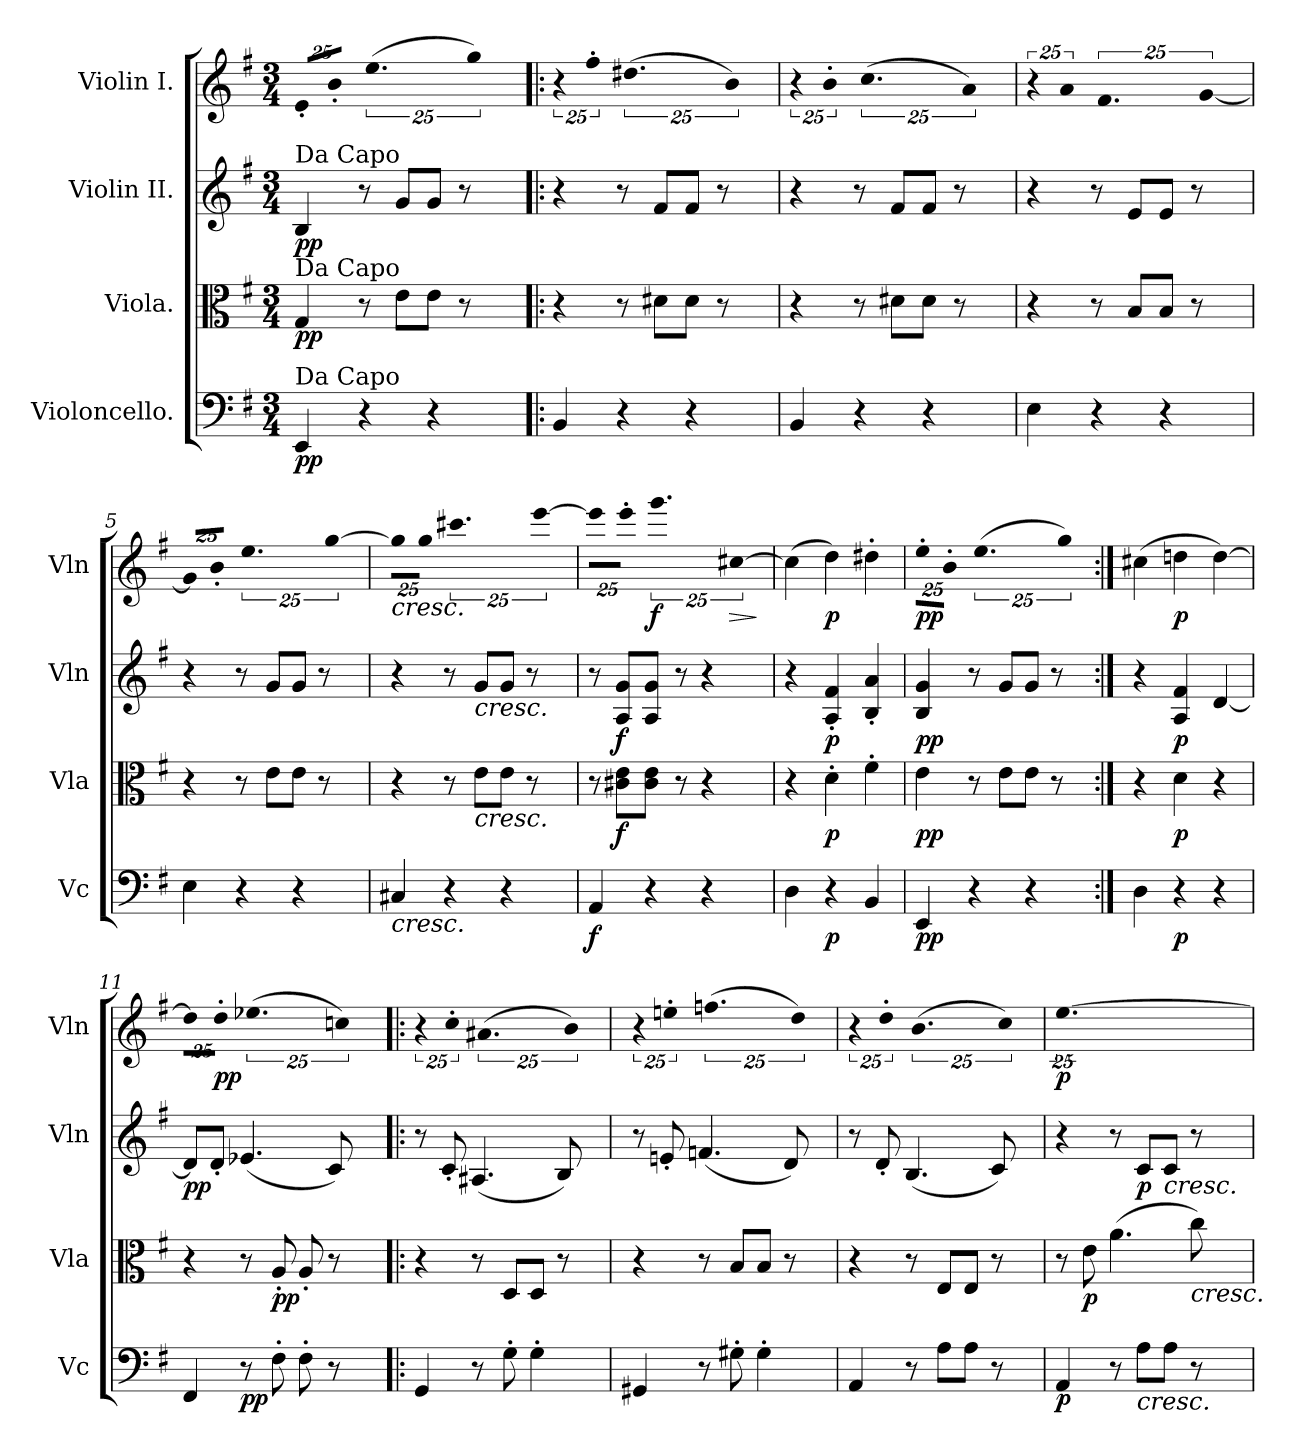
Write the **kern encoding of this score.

**kern	**dynam	**kern	**dynam	**kern	**dynam	**kern	**dynam
*part4	*part4	*part3	*part3	*part2	*part2	*part1	*part1
*staff4	*staff4	*staff3	*staff3	*staff2	*staff2	*staff1	*staff1
*I"Violoncello.	*	*I"Viola.	*	*I"Violin II.	*	*I"Violin I.	*
*I'Vc	*	*I'Vla	*	*I'Vln	*	*I'Vln	*
*clefF4	*	*clefC3	*	*clefG2	*	*clefG2	*
*k[f#]	*	*k[f#]	*	*k[f#]	*	*k[f#]	*
*G:	*	*G:	*	*G:	*	*G:	*
*M3/4	*	*M3/4	*	*M3/4	*	*M3/4	*
=1	=1	=1	=1	=1	=1	=1	=1
!	!	!	!	!LO:TX:a:t=Da Capo	!	!	!
!	!	!LO:TX:a:t=Da Capo	!	!	!	!	!
!LO:TX:a:t=Da Capo	!	!	!	!	!	!	!
!	!LO:DY:b	!	!LO:DY:b	!	!LO:DY:b	!LO:N:vis=8	!LO:DY:a
4EE/	pp	4G/	pp	4B/	pp	100%13e'/L	Allegretto
!	!	!	!	!	!	!LO:N:vis=8	!
.	.	.	.	.	.	100%13b'/J	.
4r	.	8r	.	8r	.	.	.
!	!	!	!	!	!	!LO:N:vis=4.	!
.	.	.	.	.	.	(50%19ee\	.
.	.	8e\L	.	8g/L	.	.	.
4r	.	8e\J	.	8g/J	.	.	.
.	.	8r	.	8r	.	.	.
!	!	!	!	!	!	!LO:N:vis=8	!
.	.	.	.	.	.	100%13gg\)	.
50ryy	.	50ryy	.	50ryy	.	.	.
=2!|:	=2!|:	=2!|:	=2!|:	=2!|:	=2!|:	=2!|:	=2!|:
!	!	!	!	!	!	!LO:N:vis=8	!
4BB/	.	4r	.	4r	.	100%13r	.
!	!	!	!	!	!	!LO:N:vis=8	!
.	.	.	.	.	.	100%13ff#'\	.
4r	.	8r	.	8r	.	.	.
!	!	!	!	!	!	!LO:N:vis=4.	!
.	.	.	.	.	.	(50%19dd#X\	.
.	.	8d#X\L	.	8f#/L	.	.	.
4r	.	8d#\J	.	8f#/J	.	.	.
.	.	8r	.	8r	.	.	.
!	!	!	!	!	!	!LO:N:vis=8	!
.	.	.	.	.	.	100%13b\)	.
50ryy	.	50ryy	.	50ryy	.	.	.
=3	=3	=3	=3	=3	=3	=3	=3
!	!	!	!	!	!	!LO:N:vis=8	!
4BB/	.	4r	.	4r	.	100%13r	.
!	!	!	!	!	!	!LO:N:vis=8	!
.	.	.	.	.	.	100%13b'\	.
4r	.	8r	.	8r	.	.	.
!	!	!	!	!	!	!LO:N:vis=4.	!
.	.	.	.	.	.	(50%19cc\	.
.	.	8d#X\L	.	8f#/L	.	.	.
4r	.	8d#\J	.	8f#/J	.	.	.
.	.	8r	.	8r	.	.	.
!	!	!	!	!	!	!LO:N:vis=8	!
.	.	.	.	.	.	100%13a/)	.
50ryy	.	50ryy	.	50ryy	.	.	.
=4	=4	=4	=4	=4	=4	=4	=4
!	!	!	!	!	!	!LO:N:vis=8	!
4E\	.	4r	.	4r	.	100%13r	.
!	!	!	!	!	!	!LO:N:vis=8	!
.	.	.	.	.	.	100%13a/	.
4r	.	8r	.	8r	.	.	.
!	!	!	!	!	!	!LO:N:vis=4.	!
.	.	.	.	.	.	50%19f#/	.
.	.	8B/L	.	8e/L	.	.	.
4r	.	8B/J	.	8e/J	.	.	.
.	.	8r	.	8r	.	.	.
!	!	!	!	!	!	!LO:N:vis=8	!
.	.	.	.	.	.	[100%13g/	.
50ryy	.	50ryy	.	50ryy	.	.	.
=5	=5	=5	=5	=5	=5	=5	=5
!	!	!	!	!	!	!LO:N:vis=8	!
4E\	.	4r	.	4r	.	100%13g/L]	.
!	!	!	!	!	!	!LO:N:vis=8	!
.	.	.	.	.	.	100%13b'/J	.
4r	.	8r	.	8r	.	.	.
!	!	!	!	!	!	!LO:N:vis=4.	!
.	.	.	.	.	.	50%19ee\	.
.	.	8e\L	.	8g/L	.	.	.
4r	.	8e\J	.	8g/J	.	.	.
.	.	8r	.	8r	.	.	.
!	!	!	!	!	!	!LO:N:vis=8	!
.	.	.	.	.	.	[100%13gg\	.
50ryy	.	50ryy	.	50ryy	.	.	.
=6	=6	=6	=6	=6	=6	=6	=6
!	!	!	!	!	!	!LO:TX:b:i:t=cresc.	!
!LO:TX:b:i:t=cresc.	!	!	!	!	!	!	!
!	!	!	!	!	!	!LO:N:vis=8	!
4C#X/	.	4r	.	4r	.	100%13gg\L]	.
!	!	!	!	!	!	!LO:N:vis=8	!
.	.	.	.	.	.	100%13gg\J	.
4r	.	8r	.	8r	.	.	.
!	!	!	!	!	!	!LO:N:vis=4.	!
.	.	.	.	.	.	50%19ccc#X\	.
!	!	!	!	!LO:TX:b:i:t=cresc.	!	!	!
!	!	!LO:TX:b:i:t=cresc.	!	!	!	!	!
.	.	8e\L	.	8g/L	.	.	.
4r	.	8e\J	.	8g/J	.	.	.
.	.	8r	.	8r	.	.	.
!	!	!	!	!	!	!LO:N:vis=8	!
.	.	.	.	.	.	[100%13eee\	.
50ryy	.	50ryy	.	50ryy	.	.	.
=7	=7	=7	=7	=7	=7	=7	=7
!	!LO:DY:b	!	!	!	!	!LO:N:vis=8	!
4AA/	f	8r	.	8r	.	100%13eee\L]	.
!	!	!	!LO:DY:b	!	!LO:DY:b	!	!
.	.	8c#X\ 8e\L	f	8A/ 8g/L	f	.	.
!	!	!	!	!	!	!LO:N:vis=8	!
.	.	.	.	.	.	100%13eee'\J	.
4r	.	8c#\ 8e\J	.	8A/ 8g/J	.	.	.
!	!	!	!	!	!	!LO:N:vis=4.	!LO:DY:b
.	.	.	.	.	.	50%19ggg\	f
.	.	8r	.	8r	.	.	.
4r	.	4r	.	4r	.	.	.
!	!	!	!	!	!	!LO:N:vis=8	!LO:HP:b
.	.	.	.	.	.	[100%13cc#X\	>
50ryy	.	50ryy	.	50ryy	.	.	.
.	.	.	.	.	.	.	]
=8	=8	=8	=8	=8	=8	=8	=8
4D\	.	4r	.	4r	.	(4cc#\]	.
!	!LO:DY:b	!	!LO:DY:b	!	!LO:DY:b	!	!LO:DY:b
4r	p	4d'\	p	4A'/ 4f#'/	p	4dd\)	p
4BB/	.	4f#'\	.	4B'/ 4a'/	.	4dd#X'\	.
=9	=9	=9	=9	=9	=9	=9	=9
!	!LO:DY:b	!	!LO:DY:b	!	!LO:DY:b	!LO:N:vis=8	!LO:DY:b
4EE/	pp	4e\	pp	4B/ 4g/	pp	100%13ee'\L	pp
!	!	!	!	!	!	!LO:N:vis=8	!
.	.	.	.	.	.	100%13b'\J	.
4r	.	8r	.	8r	.	.	.
!	!	!	!	!	!	!LO:N:vis=4.	!
.	.	.	.	.	.	(50%19ee\	.
.	.	8e\L	.	8g/L	.	.	.
4r	.	8e\J	.	8g/J	.	.	.
.	.	8r	.	8r	.	.	.
!	!	!	!	!	!	!LO:N:vis=8	!
.	.	.	.	.	.	100%13gg\)	.
50ryy	.	50ryy	.	50ryy	.	.	.
=10:|!	=10:|!	=10:|!	=10:|!	=10:|!	=10:|!	=10:|!	=10:|!
4D\	.	4r	.	4r	.	(4cc#X\	.
!	!LO:DY:b	!	!LO:DY:b	!	!LO:DY:b	!	!LO:DY:b
4r	p	4d\	p	4A/ 4f#/	p	4ddn\	p
4r	.	4r	.	[4d/	.	[4dd\)	.
=11	=11	=11	=11	=11	=11	=11	=11
!	!	!	!	!	!LO:DY:b	!LO:N:vis=8	!
4FF#/	.	4r	.	8d/L]	pp	100%13dd\L]	.
.	.	.	.	8d'/J	.	.	.
!	!	!	!	!	!	!LO:N:vis=8	!LO:DY:b
.	.	.	.	.	.	100%13dd'\J	pp
!	!LO:DY:b	!	!	!	!	!	!
8r	pp	8r	.	(4.e-X/	.	.	.
!	!	!	!	!	!	!LO:N:vis=4.	!
.	.	.	.	.	.	(50%19ee-X\	.
!	!	!	!LO:DY:b	!	!	!	!
8F#'\	.	8A'/	pp	.	.	.	.
8F#'\	.	8A'/	.	.	.	.	.
8r	.	8r	.	8c/)	.	.	.
!	!	!	!	!	!	!LO:N:vis=8	!
.	.	.	.	.	.	100%13ccn\)	.
50ryy	.	50ryy	.	50ryy	.	.	.
!!LO:LB:g=z
=12!|:	=12!|:	=12!|:	=12!|:	=12!|:	=12!|:	=12!|:	=12!|:
!	!	!	!	!	!	!LO:N:vis=8	!
4GG/	.	4r	.	8r	.	100%13r	.
.	.	.	.	8c'/	.	.	.
!	!	!	!	!	!	!LO:N:vis=8	!
.	.	.	.	.	.	100%13cc'\	.
8r	.	8r	.	(4.A#X/	.	.	.
!	!	!	!	!	!	!LO:N:vis=4.	!
.	.	.	.	.	.	(50%19a#X/	.
8G'\	.	8D/L	.	.	.	.	.
4G'\	.	8D/J	.	.	.	.	.
.	.	8r	.	8B/)	.	.	.
!	!	!	!	!	!	!LO:N:vis=8	!
.	.	.	.	.	.	100%13b\)	.
50ryy	.	50ryy	.	50ryy	.	.	.
=13	=13	=13	=13	=13	=13	=13	=13
!	!	!	!	!	!	!LO:N:vis=8	!
4GG#X/	.	4r	.	8r	.	100%13r	.
.	.	.	.	8en'/	.	.	.
!	!	!	!	!	!	!LO:N:vis=8	!
.	.	.	.	.	.	100%13een'\	.
8r	.	8r	.	(4.fn/	.	.	.
!	!	!	!	!	!	!LO:N:vis=4.	!
.	.	.	.	.	.	(50%19ffn\	.
8G#X'\	.	8B/L	.	.	.	.	.
4G#'\	.	8B/J	.	.	.	.	.
.	.	8r	.	8d/)	.	.	.
!	!	!	!	!	!	!LO:N:vis=8	!
.	.	.	.	.	.	100%13dd\)	.
50ryy	.	50ryy	.	50ryy	.	.	.
=14	=14	=14	=14	=14	=14	=14	=14
!	!	!	!	!	!	!LO:N:vis=8	!
4AA/	.	4r	.	8r	.	100%13r	.
.	.	.	.	8d'/	.	.	.
!	!	!	!	!	!	!LO:N:vis=8	!
.	.	.	.	.	.	100%13dd'\	.
8r	.	8r	.	(4.B/	.	.	.
!	!	!	!	!	!	!LO:N:vis=4.	!
.	.	.	.	.	.	(50%19b\	.
8A\L	.	8E/L	.	.	.	.	.
8A\J	.	8E/J	.	.	.	.	.
8r	.	8r	.	8c/)	.	.	.
!	!	!	!	!	!	!LO:N:vis=8	!
.	.	.	.	.	.	100%13cc\)	.
50ryy	.	50ryy	.	50ryy	.	.	.
=15	=15	=15	=15	=15	=15	=15	=15
!	!LO:DY:b	!	!	!	!	!LO:N:vis=2.	!LO:DY:b
4AA/	p	8r	.	4r	.	[25%19ee\	p
!	!	!	!LO:DY:b	!	!	!	!
.	.	8e\	p	.	.	.	.
8r	.	(4.a\	.	8r	.	.	.
!LO:TX:b:i:t=cresc.	!	!	!	!	!	!	!
!	!	!	!	!	!LO:DY:b	!	!
8A\L	.	.	.	8c/L	p	.	.
!	!	!	!	!LO:TX:b:i:t=cresc.	!	!	!
8A\J	.	.	.	8c/J	.	.	.
!	!	!LO:TX:b:i:t=cresc.	!	!	!	!	!
8r	.	8cc\)	.	8r	.	.	.
100ryy	.	100ryy	.	100ryy	.	.	.
=	=	=	=	=	=	=	=
*-	*-	*-	*-	*-	*-	*-	*-
